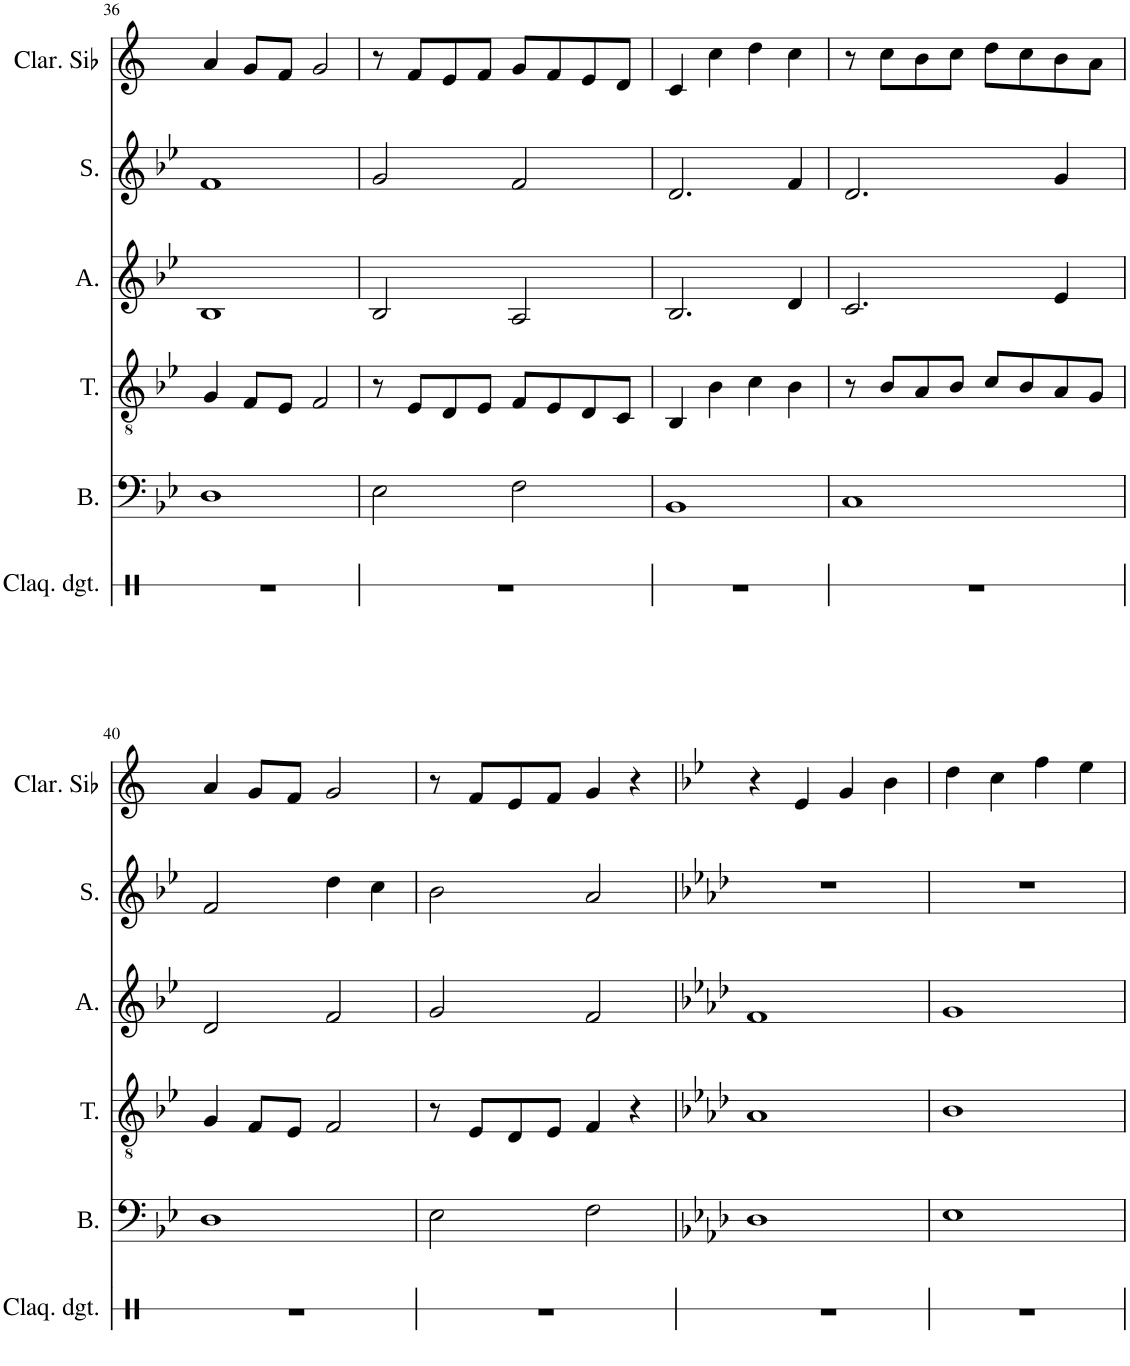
**kern	**kern	**kern	**kern	**kern	**kern
*part6	*part5	*part4	*part3	*part2	*part1
*staff6	*staff5	*staff4	*staff3	*staff2	*staff1
*I"Claquer des doigts	*I"Bass	*I"Tenor	*I"Alto	*I"Soprano	*I"Clarinette en Sib
*I'Claq. dgt.	*I'B.	*I'T.	*I'A.	*I'S.	*I'Clar. Sib
!!LO:PB:g=z
*clefX	*clefF4	*clefGv2	*clefG2	*clefG2	*clefG2
*	*	*	*	*	*Trd1c2
*k[]	*k[b-e-]	*k[b-e-]	*k[b-e-]	*k[b-e-]	*k[]
*M4/4	*M4/4	*M4/4	*M4/4	*M4/4	*M4/4
=36	=36	=36	=36	=36	=36
1r	1D	4G/	1B-	1f	4a/
.	.	8F/L	.	.	8g/L
.	.	8E-/J	.	.	8f/J
.	.	2F/	.	.	2g/
=37	=37	=37	=37	=37	=37
1r	2E-\	8r	2B-/	2g/	8r
.	.	8E-/L	.	.	8f/L
.	.	8D/	.	.	8e/
.	.	8E-/J	.	.	8f/J
.	2F\	8F/L	2A/	2f/	8g/L
.	.	8E-/	.	.	8f/
.	.	8D/	.	.	8e/
.	.	8C/J	.	.	8d/J
=38	=38	=38	=38	=38	=38
1r	1BB-	4BB-/	2.B-/	2.d/	4c/
.	.	4B-\	.	.	4cc\
.	.	4c\	.	.	4dd\
.	.	4B-\	4d/	4f/	4cc\
=39	=39	=39	=39	=39	=39
1r	1C	8r	2.c/	2.d/	8r
.	.	8B-/L	.	.	8cc\L
.	.	8A/	.	.	8b\
.	.	8B-/J	.	.	8cc\J
.	.	8c/L	.	.	8dd\L
.	.	8B-/	.	.	8cc\
.	.	8A/	4e-/	4g/	8b\
.	.	8G/J	.	.	8a\J
!!LO:LB:g=z
=40	=40	=40	=40	=40	=40
1r	1D	4G/	2d/	2f/	4a/
.	.	8F/L	.	.	8g/L
.	.	8E-/J	.	.	8f/J
.	.	2F/	2f/	4dd\	2g/
.	.	.	.	4cc\	.
=41	=41	=41	=41	=41	=41
1r	2E-\	8r	2g/	2b-\	8r
.	.	8E-/L	.	.	8f/L
.	.	8D/	.	.	8e/
.	.	8E-/J	.	.	8f/J
.	2F\	4F/	2f/	2a/	4g/
.	.	4r	.	.	4r
=42	=42	=42	=42	=42	=42
*	*k[b-e-a-d-]	*k[b-e-a-d-]	*k[b-e-a-d-]	*k[b-e-a-d-]	*k[b-e-]
1r	1D-	1A-	1f	1r	4r
.	.	.	.	.	4e-/
.	.	.	.	.	4g/
.	.	.	.	.	4b-\
=43	=43	=43	=43	=43	=43
1r	1E-	1B-	1g	1r	4dd\
.	.	.	.	.	4cc\
.	.	.	.	.	4ff\
.	.	.	.	.	4ee-\
=	=	=	=	=	=
*-	*-	*-	*-	*-	*-
